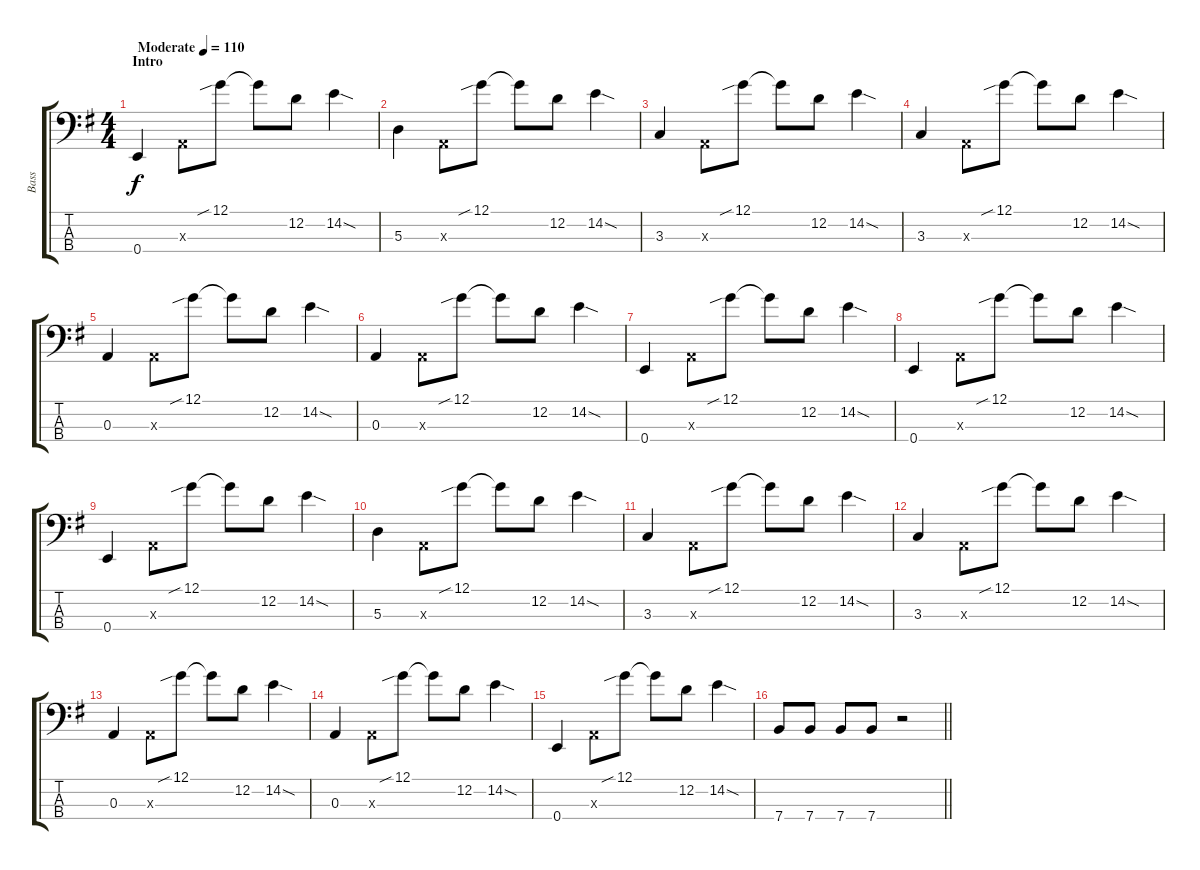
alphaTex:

\track ("Bass" "Bass") {instrument electricbassfinger}
\staff {score tabs}
\tuning (G2 D2 A1 E1) {hide}
\ts (4 4)
\section ("" "Intro")
\tempo (110 "Moderate")
\clef f4
\ks eminor
0.4.4{dy f instrument electricbassfinger} 0.3{x}.8 12.1{sib}.8 12.1{t}.8 12.2.8 14.2{sod}.4 |
5.3.4 0.3{x}.8 12.1{sib}.8 12.1{t}.8 12.2.8 14.2{sod}.4 |
3.3.4 0.3{x}.8 12.1{sib}.8 12.1{t}.8 12.2.8 14.2{sod}.4 |
3.3.4 0.3{x}.8 12.1{sib}.8 12.1{t}.8 12.2.8 14.2{sod}.4 |
0.3.4 0.3{x}.8 12.1{sib}.8 12.1{t}.8 12.2.8 14.2{sod}.4 |
0.3.4 0.3{x}.8 12.1{sib}.8 12.1{t}.8 12.2.8 14.2{sod}.4 |
0.4.4 0.3{x}.8 12.1{sib}.8 12.1{t}.8 12.2.8 14.2{sod}.4 |
0.4.4 0.3{x}.8 12.1{sib}.8 12.1{t}.8 12.2.8 14.2{sod}.4 |
0.4.4 0.3{x}.8 12.1{sib}.8 12.1{t}.8 12.2.8 14.2{sod}.4 |
5.3.4 0.3{x}.8 12.1{sib}.8 12.1{t}.8 12.2.8 14.2{sod}.4 |
3.3.4 0.3{x}.8 12.1{sib}.8 12.1{t}.8 12.2.8 14.2{sod}.4 |
3.3.4 0.3{x}.8 12.1{sib}.8 12.1{t}.8 12.2.8 14.2{sod}.4 |
0.3.4 0.3{x}.8 12.1{sib}.8 12.1{t}.8 12.2.8 14.2{sod}.4 |
0.3.4 0.3{x}.8 12.1{sib}.8 12.1{t}.8 12.2.8 14.2{sod}.4 |
0.4.4 0.3{x}.8 12.1{sib}.8 12.1{t}.8 12.2.8 14.2{sod}.4 |
\barLineRight lightlight
7.4.8 7.4.8 7.4.8 7.4.8 r.2
